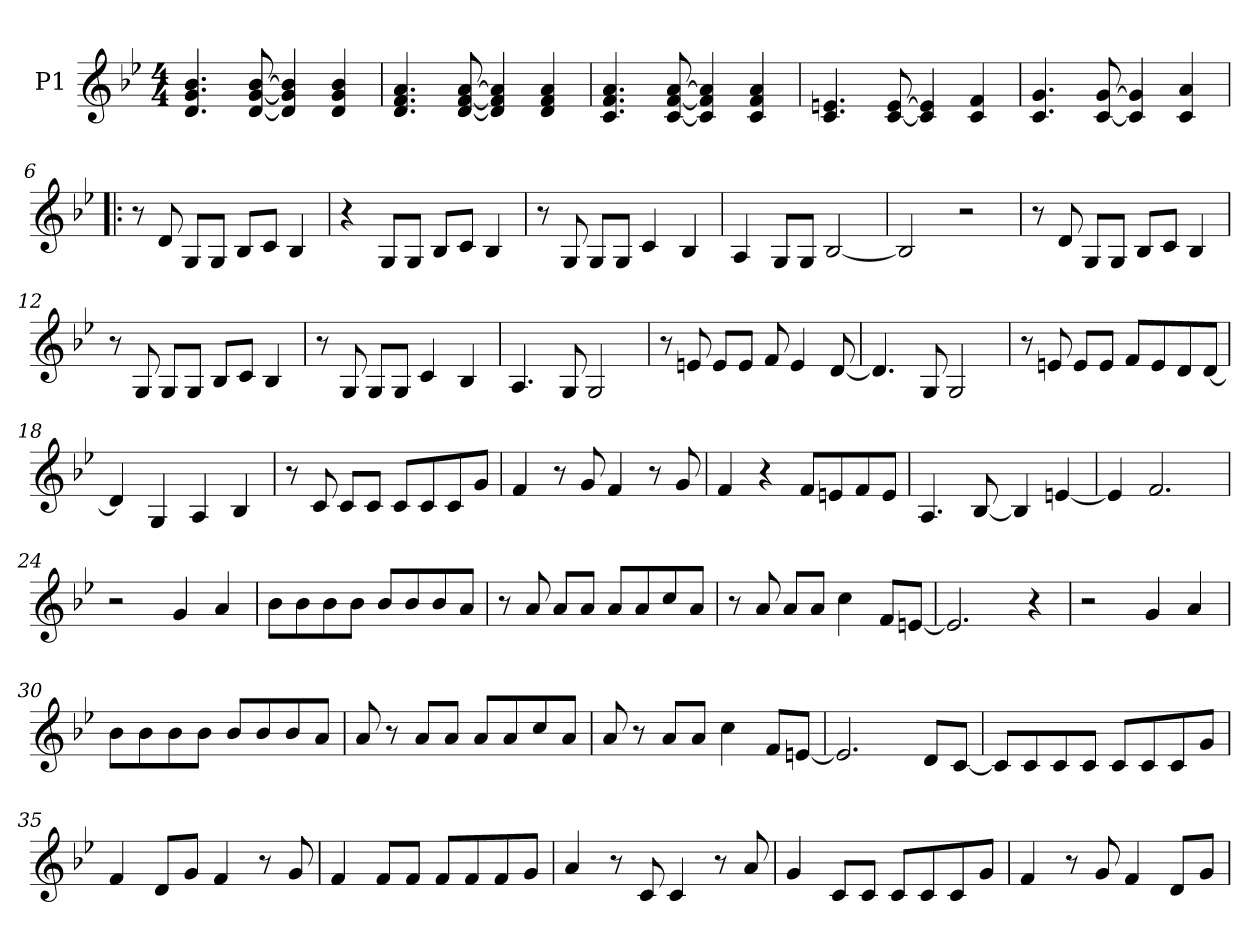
**kern
*part1
*staff1
*I"P1
*clefG2
*k[b-e-]
*g:
*M4/4
*MM126
=1
4.d/ 4.g/ 4.b-/
[<8d/ [<8g/ [>8b-/
4d/] 4g/] 4b-/]
4d/ 4g/ 4b-/
=2
4.d/ 4.f/ 4.a/
[<8d/ [<8f/ [>8a/
4d/] 4f/] 4a/]
4d/ 4f/ 4a/
=3
4.c/ 4.f/ 4.a/
[<8c/ [<8f/ [>8a/
4c/] 4f/] 4a/]
4c/ 4f/ 4a/
=4
4.c/ 4.en/
[<8c/ [>8e/
4c/] 4e/]
4c/ 4f/
=5
4.c/ 4.g/
[<8c/ [>8g/
4c/] 4g/]
4c/ 4a/
!!LO:LB:g=z
=6!|:
8r
8d/
8G/L
8G/J
8B-/L
8c/J
4B-/
=7
4r
8G/L
8G/J
8B-/L
8c/J
4B-/
=8
8r
8G/
8G/L
8G/J
4c/
4B-/
=9
4A/
8G/L
8G/J
[<2B-/
=10
2B-/]
2r
!!LO:LB:g=z
=11
8r
8d/
8G/L
8G/J
8B-/L
8c/J
4B-/
=12
8r
8G/
8G/L
8G/J
8B-/L
8c/J
4B-/
=13
8r
8G/
8G/L
8G/J
4c/
4B-/
=14
4.A/
8G/
2G/
=15
8r
8en/
8e/L
8e/J
8f/
4e/
[<8d/
!!LO:LB:g=z
=16
4.d/]
8G/
2G/
=17
8r
8en/
8e/L
8e/J
8f/L
8e/
8d/
[<8d/J
=18
4d/]
4G/
4A/
4B-/
=19
8r
8c/
8c/L
8c/J
8c/L
8c/
8c/
8g/J
=20
4f/
8r
8g/
4f/
8r
8g/
!!LO:LB:g=z
=21
4f/
4r
8f/L
8en/
8f/
8e/J
=22
4.A/
[<8B-/
4B-/]
[<4en/
=23
4e/]
2.f/
=24
2r
4g/
4a/
=25
8b-\L
8b-\
8b-\
8b-\J
8b-/L
8b-/
8b-/
8a/J
!!LO:LB:g=z
=26
8r
8a/
8a/L
8a/J
8a/L
8a/
8cc/
8a/J
=27
8r
8a/
8a/L
8a/J
4cc\
8f/L
[<8en/J
=28
2.e/]
4r
=29
2r
4g/
4a/
=30
8b-\L
8b-\
8b-\
8b-\J
8b-/L
8b-/
8b-/
8a/J
!!LO:LB:g=z
=31
8a/
8r
8a/L
8a/J
8a/L
8a/
8cc/
8a/J
=32
8a/
8r
8a/L
8a/J
4cc\
8f/L
[<8en/J
=33
2.e/]
8d/L
[<8c/J
=34
8c/L]
8c/
8c/
8c/J
8c/L
8c/
8c/
8g/J
=35
4f/
8d/L
8g/J
4f/
8r
8g/
!!LO:LB:g=z
=36
4f/
8f/L
8f/J
8f/L
8f/
8f/
8g/J
=37
4a/
8r
8c/
4c/
8r
8a/
=38
4g/
8c/L
8c/J
8c/L
8c/
8c/
8g/J
=39
4f/
8r
8g/
4f/
8d/L
8g/J
=
*-
